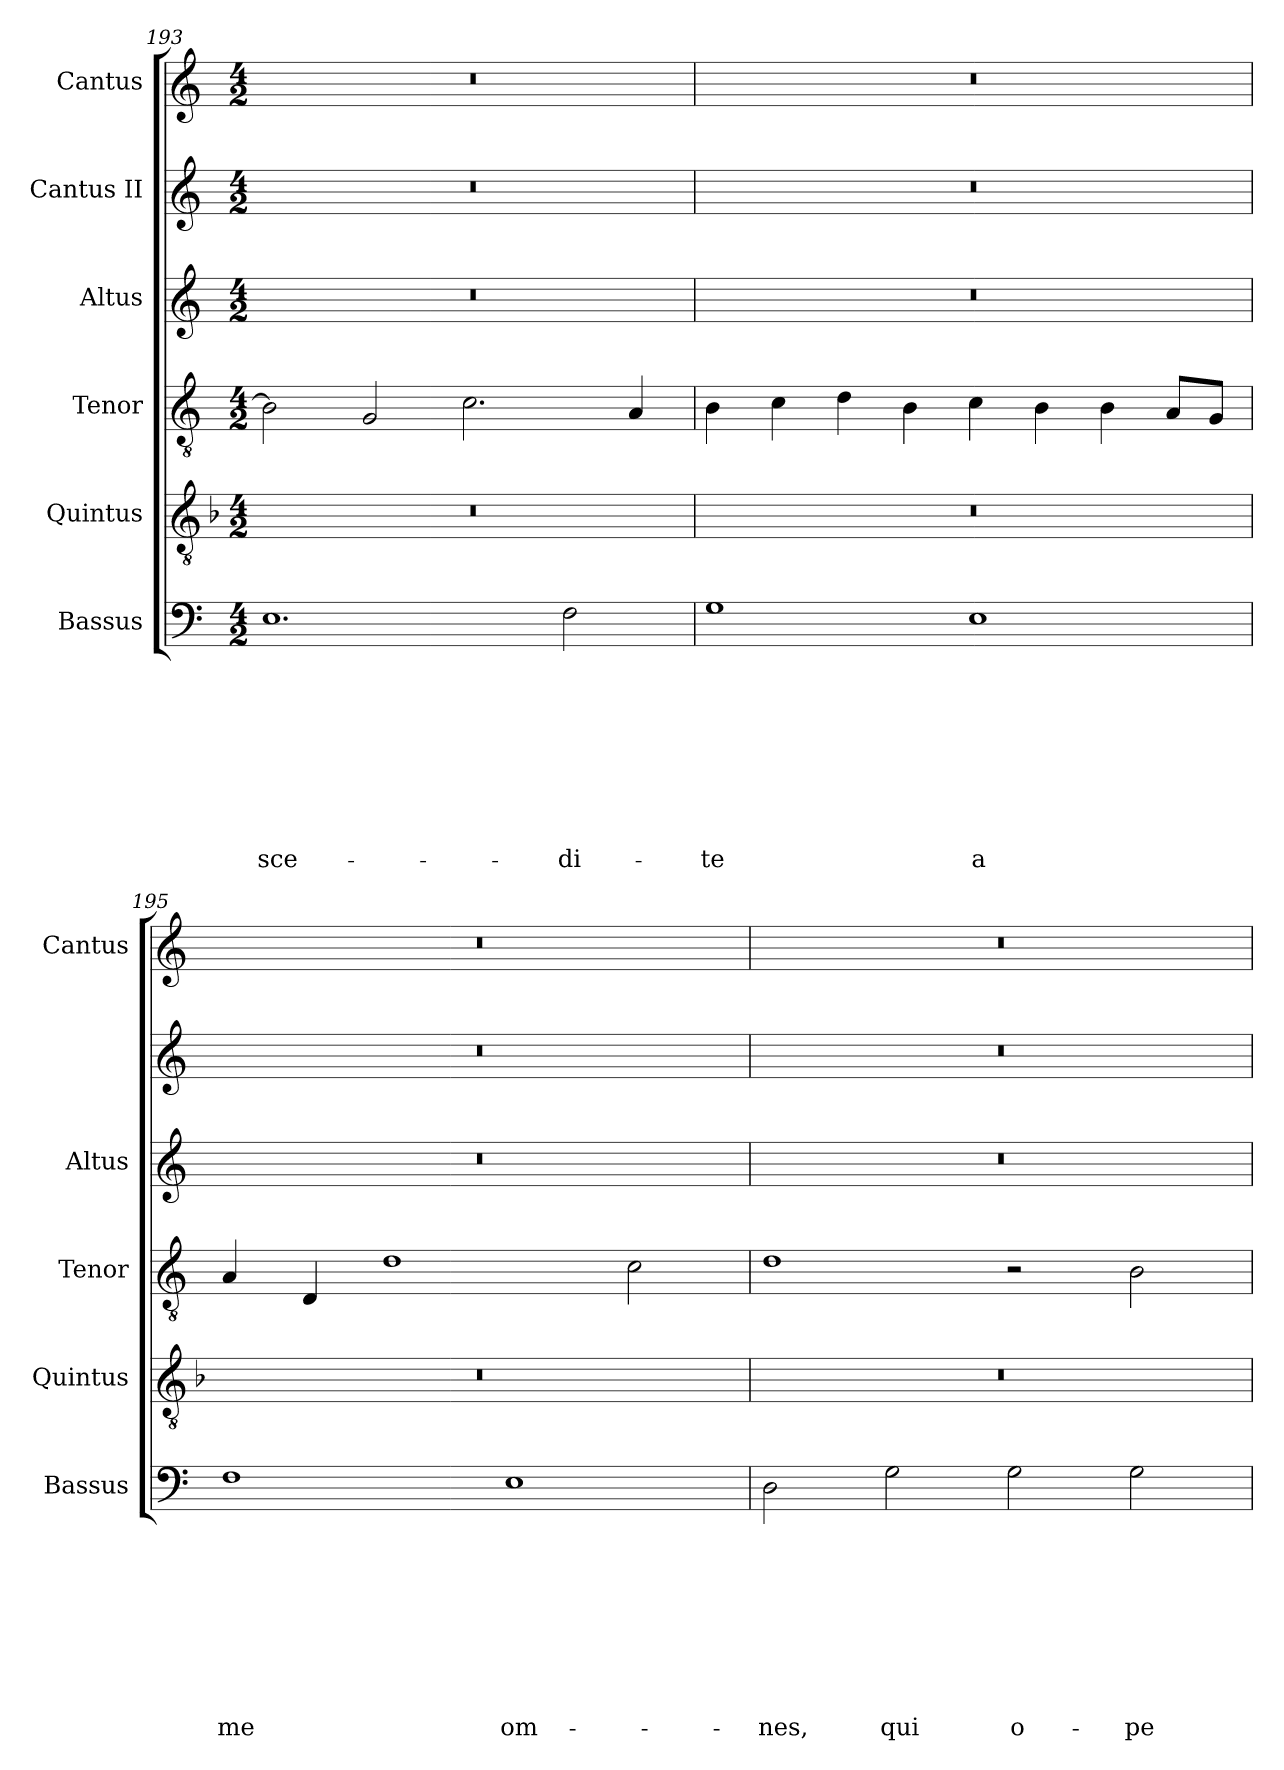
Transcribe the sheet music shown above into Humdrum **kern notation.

**kern	**text	**text	**text	**text	**text	**text	**text	**text	**text	**kern	**kern	**kern	**kern	**kern
*part6	*part6	*part6	*part6	*part6	*part6	*part6	*part6	*part6	*part6	*part5	*part4	*part3	*part2	*part1
*staff6	*staff6	*staff6	*staff6	*staff6	*staff6	*staff6	*staff6	*staff6	*staff6	*staff5	*staff4	*staff3	*staff2	*staff1
*I"Bassus	*	*	*	*	*	*	*	*	*	*I"Quintus	*I"Tenor	*I"Altus	*I"Cantus II	*I"Cantus
*I'Bassus	*	*	*	*	*	*	*	*	*	*I'Quintus	*I'Tenor	*I'Altus	*	*I'Cantus
*clefF4	*	*	*	*	*	*	*	*	*	*clefGv2	*clefGv2	*clefG2	*clefG2	*clefG2
*k[]	*	*	*	*	*	*	*	*	*	*k[b-]	*k[]	*k[]	*k[]	*k[]
*C:	*	*	*	*	*	*	*	*	*	*F:	*C:	*C:	*C:	*C:
*M4/2	*	*	*	*	*	*	*	*	*	*M4/2	*M4/2	*M4/2	*M4/2	*M4/2
=193	=193	=193	=193	=193	=193	=193	=193	=193	=193	=193	=193	=193	=193	=193
!	!	!	!	!	!	!	!	!	!LO:LY:b	!	!	!	!	!
1.E	.	.	.	.	.	.	.	.	-sce-	0r	2B\]	0r	0r	0r
.	.	.	.	.	.	.	.	.	.	.	2G/	.	.	.
.	.	.	.	.	.	.	.	.	.	.	2.c\	.	.	.
!	!	!	!	!	!	!	!	!	!LO:LY:b	!	!	!	!	!
2F\	.	.	.	.	.	.	.	.	-di-	.	.	.	.	.
.	.	.	.	.	.	.	.	.	.	.	4A/	.	.	.
=194	=194	=194	=194	=194	=194	=194	=194	=194	=194	=194	=194	=194	=194	=194
!	!	!	!	!	!	!	!	!	!LO:LY:b	!	!	!	!	!
1G	.	.	.	.	.	.	.	.	-te	0r	4B\	0r	0r	0r
.	.	.	.	.	.	.	.	.	.	.	4c\	.	.	.
.	.	.	.	.	.	.	.	.	.	.	4d\	.	.	.
.	.	.	.	.	.	.	.	.	.	.	4B\	.	.	.
!	!	!	!	!	!	!	!	!	!LO:LY:b	!	!	!	!	!
1E	.	.	.	.	.	.	.	.	a	.	4c\	.	.	.
.	.	.	.	.	.	.	.	.	.	.	4B\	.	.	.
.	.	.	.	.	.	.	.	.	.	.	4B\	.	.	.
.	.	.	.	.	.	.	.	.	.	.	8A/L	.	.	.
.	.	.	.	.	.	.	.	.	.	.	8G</J	.	.	.
=195	=195	=195	=195	=195	=195	=195	=195	=195	=195	=195	=195	=195	=195	=195
!	!	!	!	!	!	!	!	!	!LO:LY:b	!	!	!	!	!
1F	.	.	.	.	.	.	.	.	me	0r	4A/	0r	0r	0r
.	.	.	.	.	.	.	.	.	.	.	4D/	.	.	.
.	.	.	.	.	.	.	.	.	.	.	1d	.	.	.
!	!	!	!	!	!	!	!	!	!LO:LY:b	!	!	!	!	!
1E	.	.	.	.	.	.	.	.	om-	.	.	.	.	.
.	.	.	.	.	.	.	.	.	.	.	2c\	.	.	.
=196	=196	=196	=196	=196	=196	=196	=196	=196	=196	=196	=196	=196	=196	=196
!	!	!	!	!	!	!	!	!	!LO:LY:b	!	!	!	!	!
2D\	.	.	.	.	.	.	.	.	-nes,	0r	1d	0r	0r	0r
!	!	!	!	!	!	!	!	!	!LO:LY:b	!	!	!	!	!
2G\	.	.	.	.	.	.	.	.	qui	.	.	.	.	.
!	!	!	!	!	!	!	!	!	!LO:LY:b	!	!	!	!	!
2G\	.	.	.	.	.	.	.	.	o-	.	2r	.	.	.
!	!	!	!	!	!	!	!	!	!LO:LY:b	!	!	!	!	!
2G\	.	.	.	.	.	.	.	.	-pe-	.	2B\	.	.	.
=	=	=	=	=	=	=	=	=	=	=	=	=	=	=
*-	*-	*-	*-	*-	*-	*-	*-	*-	*-	*-	*-	*-	*-	*-
